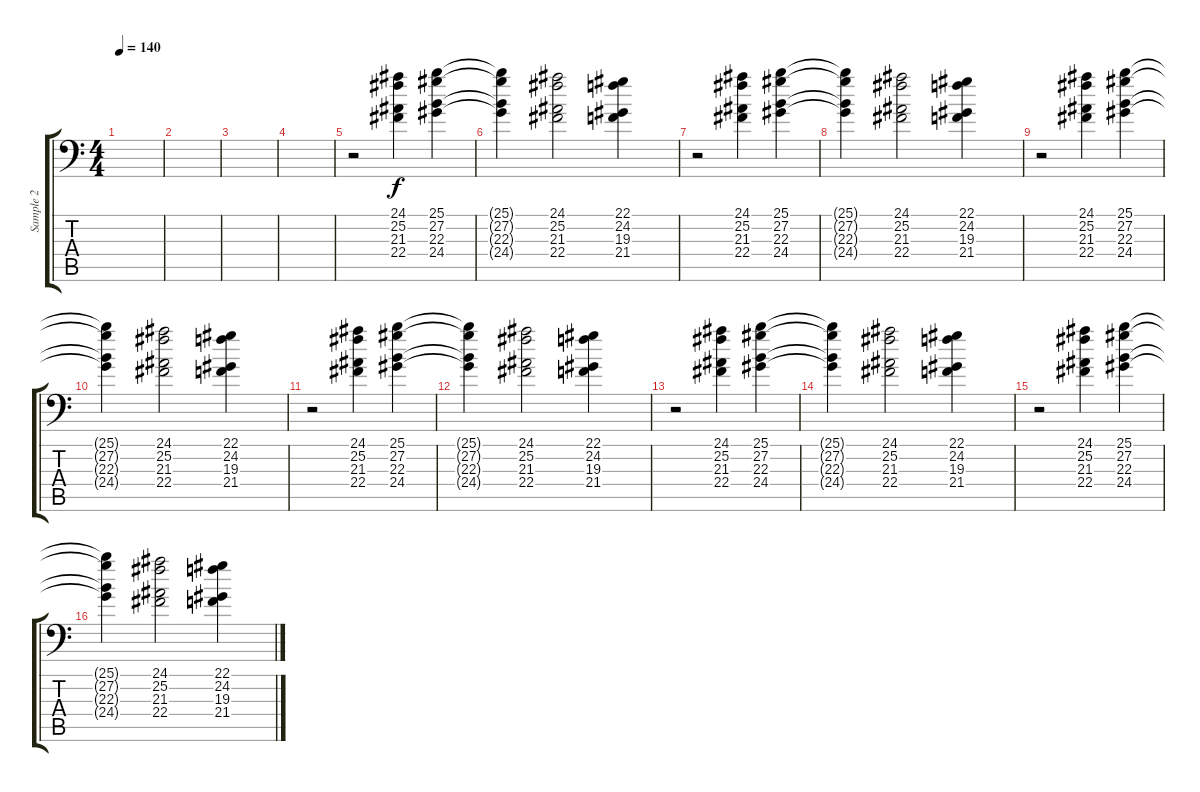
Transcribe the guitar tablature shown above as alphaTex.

\track ("Sample 2" "Sample 2") {instrument stringensemble1}
\staff {score tabs}
\tuning (Bb3 F3 Db3 Ab2 Eb2 Bb1) {hide}
\ts (4 4)
\tempo 140
\clef f4
\ks c
|
|
|
|
r.2 (24.1 25.2 21.3 22.4).4 (25.1 27.2 22.3 24.4).4 |
(25.1{t} 27.2{t} 22.3{t} 24.4{t}).4 (24.1 25.2 21.3 22.4).2 (22.1 24.2 19.3 21.4).4 |
r.2 (24.1 25.2 21.3 22.4).4 (25.1 27.2 22.3 24.4).4 |
(25.1{t} 27.2{t} 22.3{t} 24.4{t}).4 (24.1 25.2 21.3 22.4).2 (22.1 24.2 19.3 21.4).4 |
r.2 (24.1 25.2 21.3 22.4).4 (25.1 27.2 22.3 24.4).4 |
(25.1{t} 27.2{t} 22.3{t} 24.4{t}).4 (24.1 25.2 21.3 22.4).2 (22.1 24.2 19.3 21.4).4 |
r.2 (24.1 25.2 21.3 22.4).4 (25.1 27.2 22.3 24.4).4 |
(25.1{t} 27.2{t} 22.3{t} 24.4{t}).4 (24.1 25.2 21.3 22.4).2 (22.1 24.2 19.3 21.4).4 |
r.2 (24.1 25.2 21.3 22.4).4 (25.1 27.2 22.3 24.4).4 |
(25.1{t} 27.2{t} 22.3{t} 24.4{t}).4 (24.1 25.2 21.3 22.4).2 (22.1 24.2 19.3 21.4).4 |
r.2 (24.1 25.2 21.3 22.4).4 (25.1 27.2 22.3 24.4).4 |
(25.1{t} 27.2{t} 22.3{t} 24.4{t}).4 (24.1 25.2 21.3 22.4).2 (22.1 24.2 19.3 21.4).4
